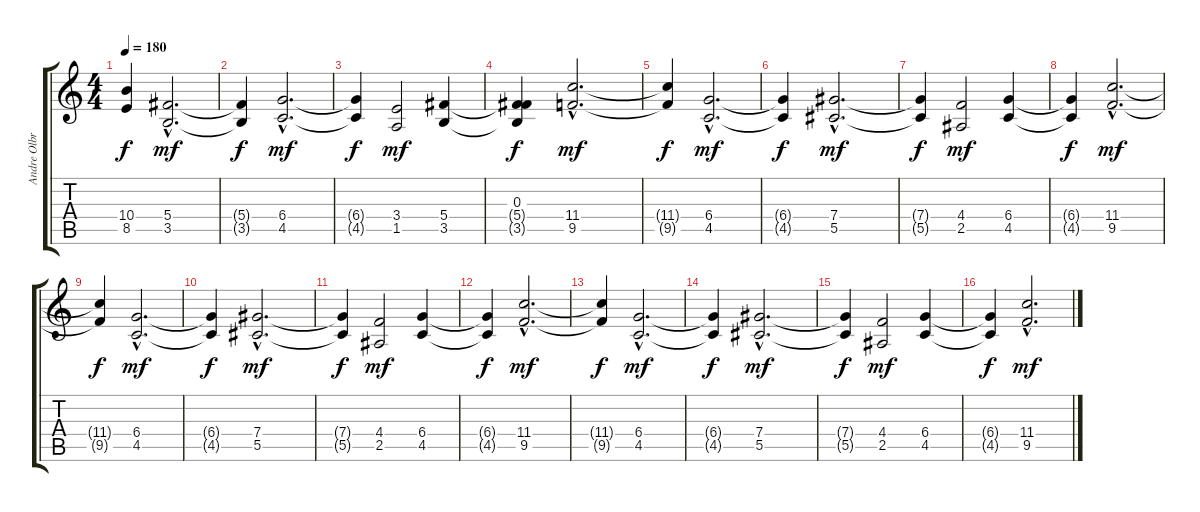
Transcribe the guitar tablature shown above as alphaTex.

\track ("Andre Olbrich" "Andre Olbr") {instrument overdrivenguitar}
\staff {score tabs}
\tuning (Eb4 Bb3 Gb3 Db3 Ab2 Eb2) {hide}
\ts (4 4)
\tempo 180
\clef g2
\ks c
(10.4{t} 8.5{t}).4{dy f} (5.4{hac} 3.5{hac}).2{d dy mf} |
(5.4{t} 3.5{t}).4{dy f} (6.4{hac} 4.5{hac}).2{d dy mf} |
(6.4{t} 4.5{t}).4{dy f} (3.4 1.5).2{dy mf} (5.4 3.5).4 |
(0.3 5.4{t} 3.5{t}).4{dy f} (11.4{hac} 9.5{hac}).2{d dy mf} |
(11.4{t} 9.5{t}).4{dy f} (6.4{hac} 4.5{hac}).2{d dy mf} |
(6.4{t} 4.5{t}).4{dy f} (7.4{hac} 5.5{hac}).2{d dy mf} |
(7.4{t} 5.5{t}).4{dy f} (4.4 2.5).2{dy mf} (6.4 4.5).4 |
(6.4{t} 4.5{t}).4{dy f} (11.4{hac} 9.5{hac}).2{d dy mf} |
(11.4{t} 9.5{t}).4{dy f} (6.4{hac} 4.5{hac}).2{d dy mf} |
(6.4{t} 4.5{t}).4{dy f} (7.4{hac} 5.5{hac}).2{d dy mf} |
(7.4{t} 5.5{t}).4{dy f} (4.4 2.5).2{dy mf} (6.4 4.5).4 |
(6.4{t} 4.5{t}).4{dy f} (11.4{hac} 9.5{hac}).2{d dy mf} |
(11.4{t} 9.5{t}).4{dy f} (6.4{hac} 4.5{hac}).2{d dy mf} |
(6.4{t} 4.5{t}).4{dy f} (7.4{hac} 5.5{hac}).2{d dy mf} |
(7.4{t} 5.5{t}).4{dy f} (4.4 2.5).2{dy mf} (6.4 4.5).4 |
(6.4{t} 4.5{t}).4{dy f} (11.4{hac} 9.5{hac}).2{d dy mf}
